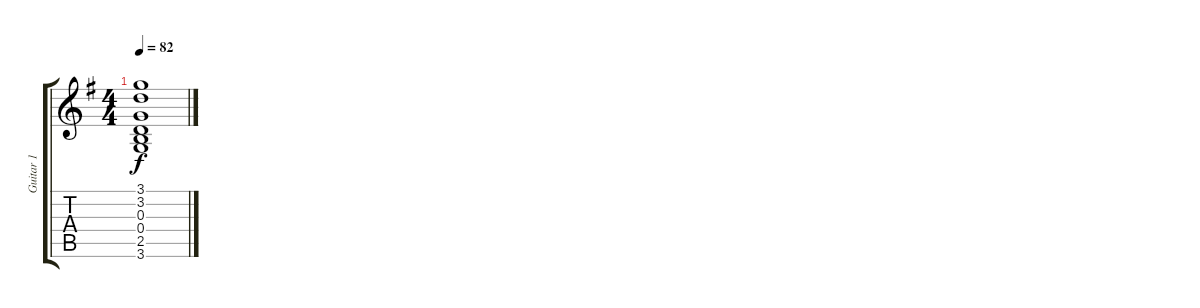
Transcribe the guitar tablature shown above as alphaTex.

\track ("Guitar 1" "Guitar 1") {instrument electricguitarjazz}
\staff {score tabs}
\tuning (E4 B3 G3 D3 A2 E2) {hide}
\ts (4 4)
\tempo 82
\clef g2
\ks eminor
(3.1{t} 3.2{t} 0.3{t} 0.4{t} 2.5{t} 3.6{t}).1{dy f}
